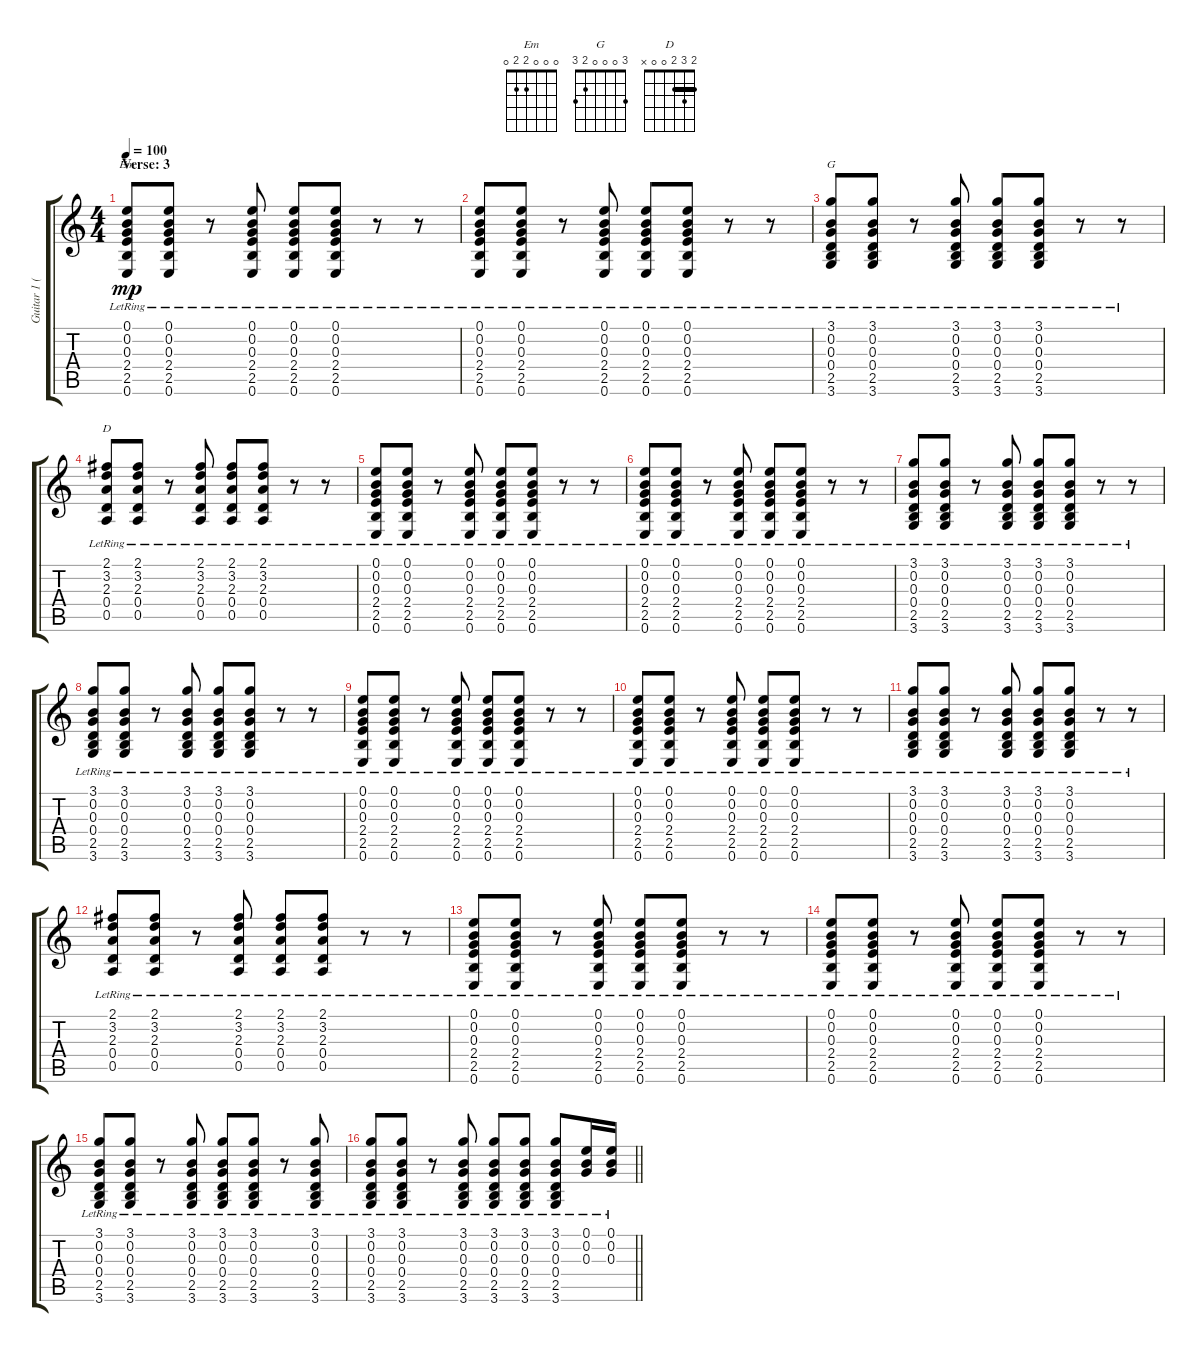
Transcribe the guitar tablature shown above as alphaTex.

\track ("Guitar 1 (Ruythm)" "Guitar 1 (") {instrument acousticguitarsteel}
\staff {score tabs}
\tuning (E4 B3 G3 D3 A2 E2) {hide}
\chord ("Em" 0 0 0 2 2 0)
\chord ("G" 3 0 0 0 2 3)
\chord ("D" 2 3 2 0 0 x) {barre 2}
\ts (4 4)
\section ("" "Verse: 3")
\tempo 100
\clef g2
\ks c
(0.1{lr} 0.2{lr} 0.3{lr} 2.4{lr} 2.5{lr} 0.6{lr}).8{ch "Em" dy mp} (0.1{lr} 0.2{lr} 0.3{lr} 2.4{lr} 2.5{lr} 0.6{lr}).8 r.8 (0.1{lr} 0.2{lr} 0.3{lr} 2.4{lr} 2.5{lr} 0.6{lr}).8 (0.1{lr} 0.2{lr} 0.3{lr} 2.4{lr} 2.5{lr} 0.6{lr}).8 (0.1{lr} 0.2{lr} 0.3{lr} 2.4{lr} 2.5{lr} 0.6{lr}).8 r.8 r.8 |
(0.1{lr} 0.2{lr} 0.3{lr} 2.4{lr} 2.5{lr} 0.6{lr}).8 (0.1{lr} 0.2{lr} 0.3{lr} 2.4{lr} 2.5{lr} 0.6{lr}).8 r.8 (0.1{lr} 0.2{lr} 0.3{lr} 2.4{lr} 2.5{lr} 0.6{lr}).8 (0.1{lr} 0.2{lr} 0.3{lr} 2.4{lr} 2.5{lr} 0.6{lr}).8 (0.1{lr} 0.2{lr} 0.3{lr} 2.4{lr} 2.5{lr} 0.6{lr}).8 r.8 r.8 |
(3.1{lr} 0.2{lr} 0.3{lr} 0.4{lr} 2.5{lr} 3.6{lr}).8{ch "G"} (3.1{lr} 0.2{lr} 0.3{lr} 0.4{lr} 2.5{lr} 3.6{lr}).8 r.8 (3.1{lr} 0.2{lr} 0.3{lr} 0.4{lr} 2.5{lr} 3.6{lr}).8 (3.1{lr} 0.2{lr} 0.3{lr} 0.4{lr} 2.5{lr} 3.6{lr}).8 (3.1{lr} 0.2{lr} 0.3{lr} 0.4{lr} 2.5{lr} 3.6{lr}).8 r.8 r.8 |
(2.1{lr} 3.2{lr} 2.3{lr} 0.4{lr} 0.5{lr}).8{ch "D"} (2.1{lr} 3.2{lr} 2.3{lr} 0.4{lr} 0.5{lr}).8 r.8 (2.1{lr} 3.2{lr} 2.3{lr} 0.4{lr} 0.5{lr}).8 (2.1{lr} 3.2{lr} 2.3{lr} 0.4{lr} 0.5{lr}).8 (2.1{lr} 3.2{lr} 2.3{lr} 0.4{lr} 0.5{lr}).8 r.8 r.8 |
(0.1{lr} 0.2{lr} 0.3{lr} 2.4{lr} 2.5{lr} 0.6{lr}).8 (0.1{lr} 0.2{lr} 0.3{lr} 2.4{lr} 2.5{lr} 0.6{lr}).8 r.8 (0.1{lr} 0.2{lr} 0.3{lr} 2.4{lr} 2.5{lr} 0.6{lr}).8 (0.1{lr} 0.2{lr} 0.3{lr} 2.4{lr} 2.5{lr} 0.6{lr}).8 (0.1{lr} 0.2{lr} 0.3{lr} 2.4{lr} 2.5{lr} 0.6{lr}).8 r.8 r.8 |
(0.1{lr} 0.2{lr} 0.3{lr} 2.4{lr} 2.5{lr} 0.6{lr}).8 (0.1{lr} 0.2{lr} 0.3{lr} 2.4{lr} 2.5{lr} 0.6{lr}).8 r.8 (0.1{lr} 0.2{lr} 0.3{lr} 2.4{lr} 2.5{lr} 0.6{lr}).8 (0.1{lr} 0.2{lr} 0.3{lr} 2.4{lr} 2.5{lr} 0.6{lr}).8 (0.1{lr} 0.2{lr} 0.3{lr} 2.4{lr} 2.5{lr} 0.6{lr}).8 r.8 r.8 |
(3.1{lr} 0.2{lr} 0.3{lr} 0.4{lr} 2.5{lr} 3.6{lr}).8 (3.1{lr} 0.2{lr} 0.3{lr} 0.4{lr} 2.5{lr} 3.6{lr}).8 r.8 (3.1{lr} 0.2{lr} 0.3{lr} 0.4{lr} 2.5{lr} 3.6{lr}).8 (3.1{lr} 0.2{lr} 0.3{lr} 0.4{lr} 2.5{lr} 3.6{lr}).8 (3.1{lr} 0.2{lr} 0.3{lr} 0.4{lr} 2.5{lr} 3.6{lr}).8 r.8 r.8 |
(3.1{lr} 0.2{lr} 0.3{lr} 0.4{lr} 2.5{lr} 3.6{lr}).8 (3.1{lr} 0.2{lr} 0.3{lr} 0.4{lr} 2.5{lr} 3.6{lr}).8 r.8 (3.1{lr} 0.2{lr} 0.3{lr} 0.4{lr} 2.5{lr} 3.6{lr}).8 (3.1{lr} 0.2{lr} 0.3{lr} 0.4{lr} 2.5{lr} 3.6{lr}).8 (3.1{lr} 0.2{lr} 0.3{lr} 0.4{lr} 2.5{lr} 3.6{lr}).8 r.8 r.8 |
(0.1{lr} 0.2{lr} 0.3{lr} 2.4{lr} 2.5{lr} 0.6{lr}).8 (0.1{lr} 0.2{lr} 0.3{lr} 2.4{lr} 2.5{lr} 0.6{lr}).8 r.8 (0.1{lr} 0.2{lr} 0.3{lr} 2.4{lr} 2.5{lr} 0.6{lr}).8 (0.1{lr} 0.2{lr} 0.3{lr} 2.4{lr} 2.5{lr} 0.6{lr}).8 (0.1{lr} 0.2{lr} 0.3{lr} 2.4{lr} 2.5{lr} 0.6{lr}).8 r.8 r.8 |
(0.1{lr} 0.2{lr} 0.3{lr} 2.4{lr} 2.5{lr} 0.6{lr}).8 (0.1{lr} 0.2{lr} 0.3{lr} 2.4{lr} 2.5{lr} 0.6{lr}).8 r.8 (0.1{lr} 0.2{lr} 0.3{lr} 2.4{lr} 2.5{lr} 0.6{lr}).8 (0.1{lr} 0.2{lr} 0.3{lr} 2.4{lr} 2.5{lr} 0.6{lr}).8 (0.1{lr} 0.2{lr} 0.3{lr} 2.4{lr} 2.5{lr} 0.6{lr}).8 r.8 r.8 |
(3.1{lr} 0.2{lr} 0.3{lr} 0.4{lr} 2.5{lr} 3.6{lr}).8 (3.1{lr} 0.2{lr} 0.3{lr} 0.4{lr} 2.5{lr} 3.6{lr}).8 r.8 (3.1{lr} 0.2{lr} 0.3{lr} 0.4{lr} 2.5{lr} 3.6{lr}).8 (3.1{lr} 0.2{lr} 0.3{lr} 0.4{lr} 2.5{lr} 3.6{lr}).8 (3.1{lr} 0.2{lr} 0.3{lr} 0.4{lr} 2.5{lr} 3.6{lr}).8 r.8 r.8 |
(2.1{lr} 3.2{lr} 2.3{lr} 0.4{lr} 0.5{lr}).8 (2.1{lr} 3.2{lr} 2.3{lr} 0.4{lr} 0.5{lr}).8 r.8 (2.1{lr} 3.2{lr} 2.3{lr} 0.4{lr} 0.5{lr}).8 (2.1{lr} 3.2{lr} 2.3{lr} 0.4{lr} 0.5{lr}).8 (2.1{lr} 3.2{lr} 2.3{lr} 0.4{lr} 0.5{lr}).8 r.8 r.8 |
(0.1{lr} 0.2{lr} 0.3{lr} 2.4{lr} 2.5{lr} 0.6{lr}).8 (0.1{lr} 0.2{lr} 0.3{lr} 2.4{lr} 2.5{lr} 0.6{lr}).8 r.8 (0.1{lr} 0.2{lr} 0.3{lr} 2.4{lr} 2.5{lr} 0.6{lr}).8 (0.1{lr} 0.2{lr} 0.3{lr} 2.4{lr} 2.5{lr} 0.6{lr}).8 (0.1{lr} 0.2{lr} 0.3{lr} 2.4{lr} 2.5{lr} 0.6{lr}).8 r.8 r.8 |
(0.1{lr} 0.2{lr} 0.3{lr} 2.4{lr} 2.5{lr} 0.6{lr}).8 (0.1{lr} 0.2{lr} 0.3{lr} 2.4{lr} 2.5{lr} 0.6{lr}).8 r.8 (0.1{lr} 0.2{lr} 0.3{lr} 2.4{lr} 2.5{lr} 0.6{lr}).8 (0.1{lr} 0.2{lr} 0.3{lr} 2.4{lr} 2.5{lr} 0.6{lr}).8 (0.1{lr} 0.2{lr} 0.3{lr} 2.4{lr} 2.5{lr} 0.6{lr}).8 r.8 r.8 |
(3.1{lr} 0.2{lr} 0.3{lr} 0.4{lr} 2.5{lr} 3.6{lr}).8 (3.1{lr} 0.2{lr} 0.3{lr} 0.4{lr} 2.5{lr} 3.6{lr}).8 r.8 (3.1{lr} 0.2{lr} 0.3{lr} 0.4{lr} 2.5{lr} 3.6{lr}).8 (3.1{lr} 0.2{lr} 0.3{lr} 0.4{lr} 2.5{lr} 3.6{lr}).8 (3.1{lr} 0.2{lr} 0.3{lr} 0.4{lr} 2.5{lr} 3.6{lr}).8 r.8 (3.1{lr} 0.2{lr} 0.3{lr} 0.4{lr} 2.5{lr} 3.6{lr}).8 |
\barLineRight lightlight
(3.1{lr} 0.2{lr} 0.3{lr} 0.4{lr} 2.5{lr} 3.6{lr}).8 (3.1{lr} 0.2{lr} 0.3{lr} 0.4{lr} 2.5{lr} 3.6{lr}).8 r.8 (3.1{lr} 0.2{lr} 0.3{lr} 0.4{lr} 2.5{lr} 3.6{lr}).8 (3.1{lr} 0.2{lr} 0.3{lr} 0.4{lr} 2.5{lr} 3.6{lr}).8 (3.1{lr} 0.2{lr} 0.3{lr} 0.4{lr} 2.5{lr} 3.6{lr}).8 (3.1{lr} 0.2{lr} 0.3{lr} 0.4{lr} 2.5{lr} 3.6{lr}).8 (0.1{lr} 0.2{lr} 0.3{lr}).16 (0.1{lr} 0.2{lr} 0.3{lr}).16
